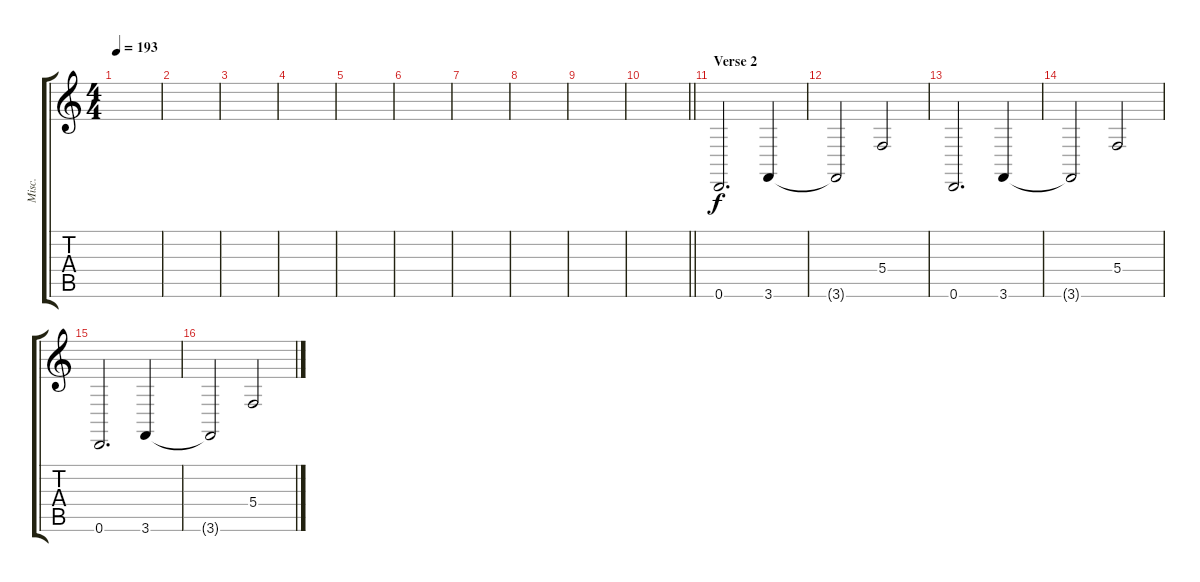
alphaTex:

\track ("Misc." "Misc.") {instrument rockorgan}
\staff {score tabs}
\tuning (D4 A3 F3 C3 G2 D2) {hide}
\ts (4 4)
\tempo 193
\clef g2
\ks c
|
|
|
|
|
|
|
|
|
\barLineRight lightlight
|
\section ("" "Verse 2")
0.6.2{d} 3.6.4 |
3.6{t}.2 5.4.2 |
0.6.2{d} 3.6.4 |
3.6{t}.2 5.4.2 |
0.6.2{d} 3.6.4 |
3.6{t}.2 5.4.2
